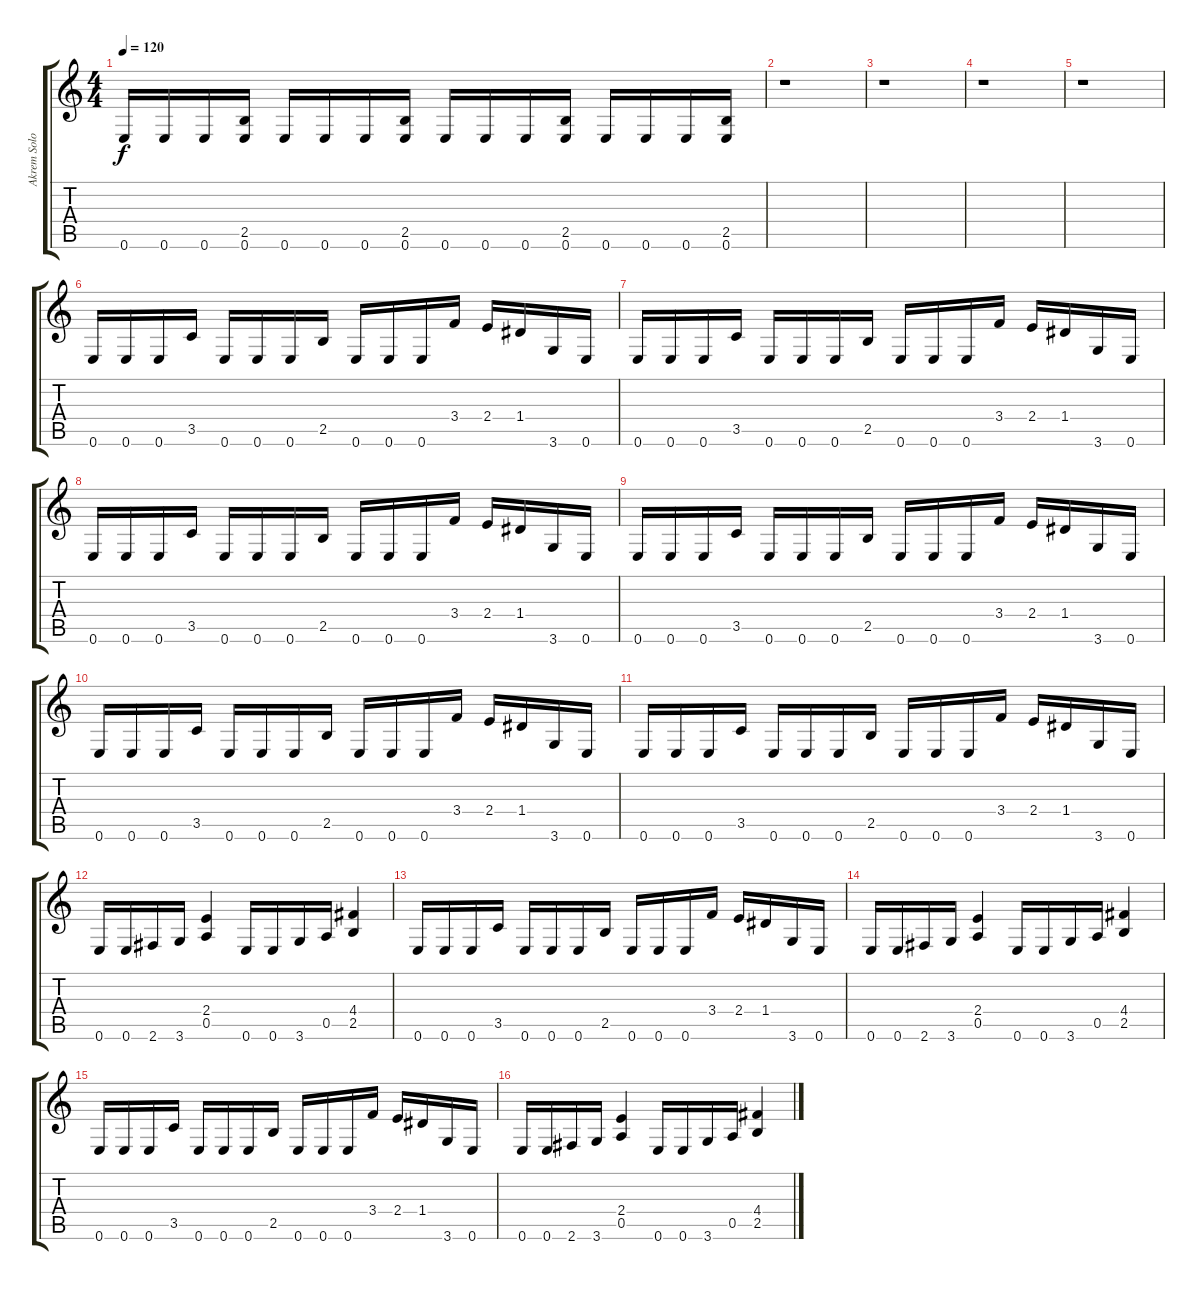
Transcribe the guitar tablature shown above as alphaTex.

\track ("Akrem Solo" "Akrem Solo") {instrument overdrivenguitar}
\staff {score tabs}
\tuning (E4 B3 G3 D3 A2 E2) {hide}
\ts (4 4)
\tempo 120
\clef g2
\ks c
0.6.16{dy f} 0.6.16 0.6.16 (2.5 0.6).16 0.6.16 0.6.16 0.6.16 (2.5 0.6).16 0.6.16 0.6.16 0.6.16 (2.5 0.6).16 0.6.16 0.6.16 0.6.16 (2.5 0.6).16 |
r.1 |
r.1 |
r.1 |
r.1 |
0.6.16{instrument overdrivenguitar} 0.6.16 0.6.16 3.5.16 0.6.16 0.6.16 0.6.16 2.5.16 0.6.16 0.6.16 0.6.16 3.4.16 2.4.16 1.4.16 3.6.16 0.6.16 |
0.6.16{instrument overdrivenguitar} 0.6.16 0.6.16 3.5.16 0.6.16 0.6.16 0.6.16 2.5.16 0.6.16 0.6.16 0.6.16 3.4.16 2.4.16 1.4.16 3.6.16 0.6.16 |
0.6.16{instrument overdrivenguitar} 0.6.16 0.6.16 3.5.16 0.6.16 0.6.16 0.6.16 2.5.16 0.6.16 0.6.16 0.6.16 3.4.16 2.4.16 1.4.16 3.6.16 0.6.16 |
0.6.16{instrument overdrivenguitar} 0.6.16 0.6.16 3.5.16 0.6.16 0.6.16 0.6.16 2.5.16 0.6.16 0.6.16 0.6.16 3.4.16 2.4.16 1.4.16 3.6.16 0.6.16 |
0.6.16{instrument overdrivenguitar} 0.6.16 0.6.16 3.5.16 0.6.16 0.6.16 0.6.16 2.5.16 0.6.16 0.6.16 0.6.16 3.4.16 2.4.16 1.4.16 3.6.16 0.6.16 |
0.6.16{instrument overdrivenguitar} 0.6.16 0.6.16 3.5.16 0.6.16 0.6.16 0.6.16 2.5.16 0.6.16 0.6.16 0.6.16 3.4.16 2.4.16 1.4.16 3.6.16 0.6.16 |
0.6.16 0.6.16 2.6.16 3.6.16 (2.4 0.5).4 0.6.16 0.6.16 3.6.16 0.5.16 (4.4 2.5).4 |
0.6.16 0.6.16 0.6.16 3.5.16 0.6.16 0.6.16 0.6.16 2.5.16 0.6.16 0.6.16 0.6.16 3.4.16 2.4.16 1.4.16 3.6.16 0.6.16 |
0.6.16 0.6.16 2.6.16 3.6.16 (2.4 0.5).4 0.6.16 0.6.16 3.6.16 0.5.16 (4.4 2.5).4 |
0.6.16 0.6.16 0.6.16 3.5.16 0.6.16 0.6.16 0.6.16 2.5.16 0.6.16 0.6.16 0.6.16 3.4.16 2.4.16 1.4.16 3.6.16 0.6.16 |
0.6.16 0.6.16 2.6.16 3.6.16 (2.4 0.5).4 0.6.16 0.6.16 3.6.16 0.5.16 (4.4 2.5).4
